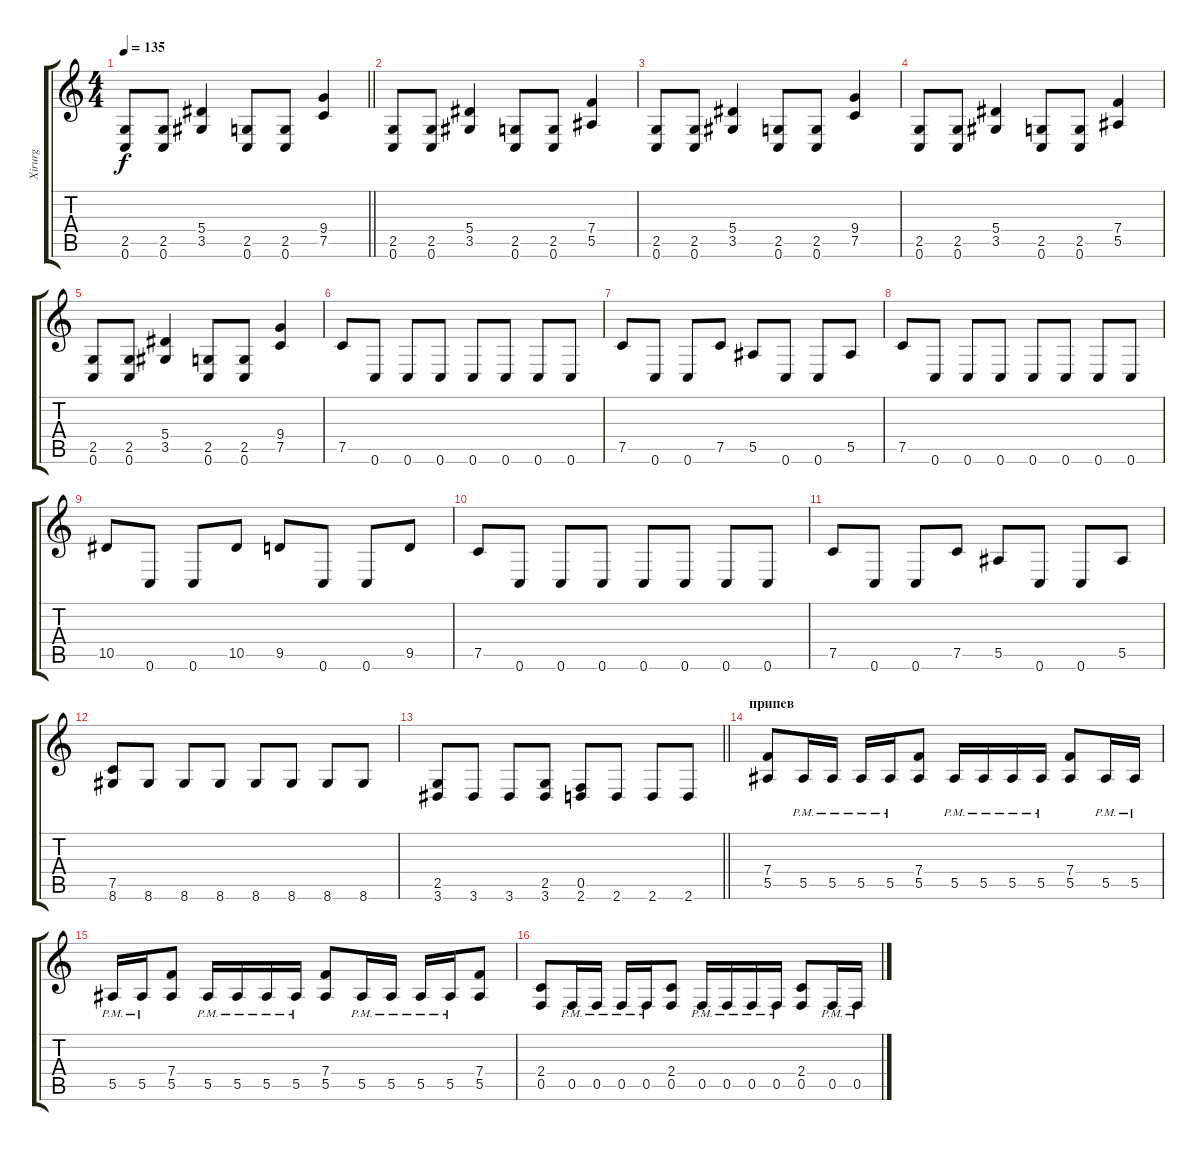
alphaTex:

\track ("Xirurg" "Xirurg") {instrument distortionguitar}
\staff {score tabs}
\tuning (C4 G3 Eb3 Bb2 F2 C2) {hide}
\ts (4 4)
\tempo 135
\clef g2
\barLineRight lightlight
\ks c
(2.5 0.6).8{dy f} (2.5 0.6).8 (5.4 3.5).4 (2.5 0.6).8 (2.5 0.6).8 (9.4 7.5).4 |
(2.5 0.6).8 (2.5 0.6).8 (5.4 3.5).4 (2.5 0.6).8 (2.5 0.6).8 (7.4 5.5).4 |
(2.5 0.6).8 (2.5 0.6).8 (5.4 3.5).4 (2.5 0.6).8 (2.5 0.6).8 (9.4 7.5).4 |
(2.5 0.6).8 (2.5 0.6).8 (5.4 3.5).4 (2.5 0.6).8 (2.5 0.6).8 (7.4 5.5).4 |
(2.5 0.6).8 (2.5 0.6).8 (5.4 3.5).4 (2.5 0.6).8 (2.5 0.6).8 (9.4 7.5).4 |
7.5.8 0.6.8 0.6.8 0.6.8 0.6.8 0.6.8 0.6.8 0.6.8 |
7.5.8 0.6.8 0.6.8 7.5.8 5.5.8 0.6.8 0.6.8 5.5.8 |
7.5.8 0.6.8 0.6.8 0.6.8 0.6.8 0.6.8 0.6.8 0.6.8 |
10.5.8 0.6.8 0.6.8 10.5.8 9.5.8 0.6.8 0.6.8 9.5.8 |
7.5.8 0.6.8 0.6.8 0.6.8 0.6.8 0.6.8 0.6.8 0.6.8 |
7.5.8 0.6.8 0.6.8 7.5.8 5.5.8 0.6.8 0.6.8 5.5.8 |
(7.5 8.6).8 8.6.8 8.6.8 8.6.8 8.6.8 8.6.8 8.6.8 8.6.8 |
\barLineRight lightlight
(2.5 3.6).8 3.6.8 3.6.8 (2.5 3.6).8 (0.5 2.6).8 2.6.8 2.6.8 2.6.8 |
\section ("" "припев")
(7.4 5.5).8 5.5{pm}.16 5.5{pm}.16 5.5{pm}.16 5.5{pm}.16 (7.4 5.5).8 5.5{pm}.16 5.5{pm}.16 5.5{pm}.16 5.5{pm}.16 (7.4 5.5).8 5.5{pm}.16 5.5{pm}.16 |
5.5{pm}.16 5.5{pm}.16 (7.4 5.5).8 5.5{pm}.16 5.5{pm}.16 5.5{pm}.16 5.5{pm}.16 (7.4 5.5).8 5.5{pm}.16 5.5{pm}.16 5.5{pm}.16 5.5{pm}.16 (7.4 5.5).8 |
(2.4 0.5).8 0.5{pm}.16 0.5{pm}.16 0.5{pm}.16 0.5{pm}.16 (2.4 0.5).8 0.5{pm}.16 0.5{pm}.16 0.5{pm}.16 0.5{pm}.16 (2.4 0.5).8 0.5{pm}.16 0.5{pm}.16
